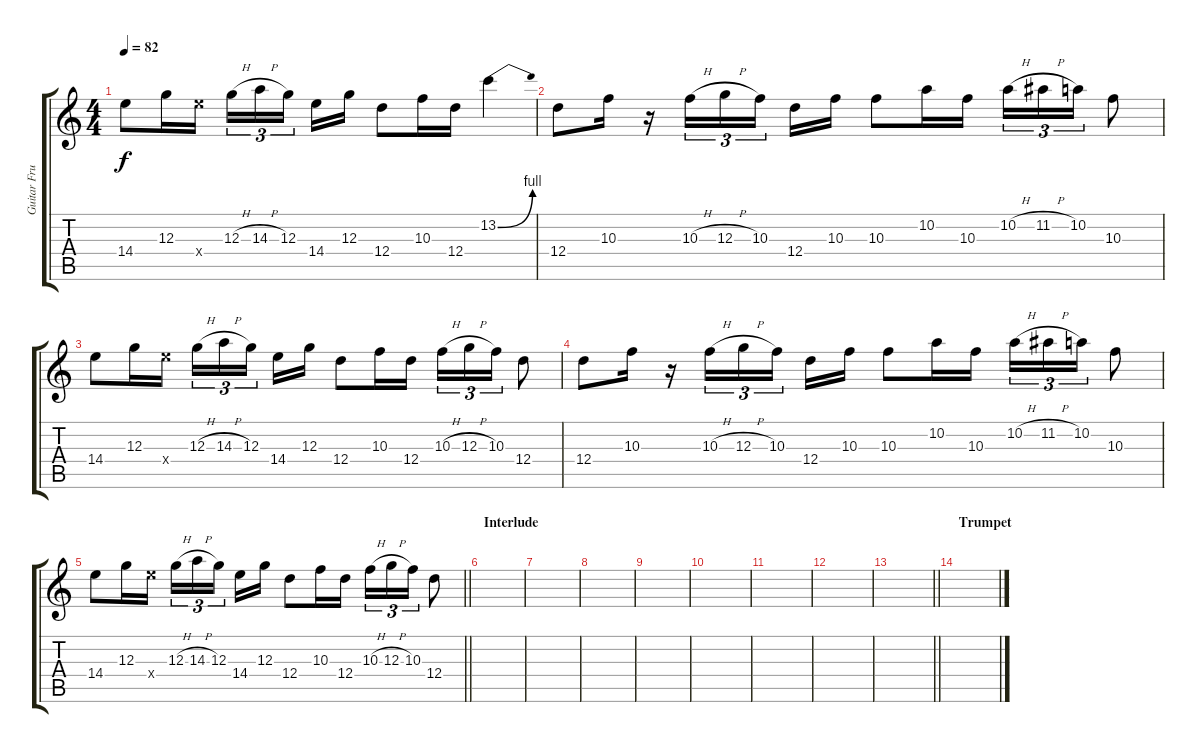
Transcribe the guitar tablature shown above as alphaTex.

\track ("Guitar Frusciante Wah-Wah" "Guitar Fru") {instrument overdrivenguitar}
\staff {score tabs}
\tuning (E4 B3 G3 D3 A2 E2) {hide}
\ts (4 4)
\tempo 82
\clef g2
\ks c
14.4.8{dy f} 12.3.16 14.4{x}.16 12.3{h}.16{tu (3 2)} 14.3{h}.16{tu (3 2)} 12.3.16{tu (3 2) beam splitsecondary} 14.4.16 12.3.16 12.4.8 10.3.16 12.4.16 13.2{be (bend 0 0 60 4)}.4 |
12.4.8 10.3.16 r.16 10.3{h}.16{tu (3 2)} 12.3{h}.16{tu (3 2)} 10.3.16{tu (3 2) beam splitsecondary} 12.4.16 10.3.16 10.3.8 10.2.16 10.3.16 10.2{h}.16{tu (3 2)} 11.2{h}.16{tu (3 2)} 10.2.16{tu (3 2)} 10.3.8 |
14.4.8 12.3.16 14.4{x}.16 12.3{h}.16{tu (3 2)} 14.3{h}.16{tu (3 2)} 12.3.16{tu (3 2) beam splitsecondary} 14.4.16 12.3.16 12.4.8 10.3.16 12.4.16 10.3{h}.16{tu (3 2)} 12.3{h}.16{tu (3 2)} 10.3.16{tu (3 2)} 12.4.8 |
12.4.8 10.3.16 r.16 10.3{h}.16{tu (3 2)} 12.3{h}.16{tu (3 2)} 10.3.16{tu (3 2) beam splitsecondary} 12.4.16 10.3.16 10.3.8 10.2.16 10.3.16 10.2{h}.16{tu (3 2)} 11.2{h}.16{tu (3 2)} 10.2.16{tu (3 2)} 10.3.8 |
\barLineRight lightlight
14.4.8 12.3.16 14.4{x}.16 12.3{h}.16{tu (3 2)} 14.3{h}.16{tu (3 2)} 12.3.16{tu (3 2) beam splitsecondary} 14.4.16 12.3.16 12.4.8 10.3.16 12.4.16 10.3{h}.16{tu (3 2)} 12.3{h}.16{tu (3 2)} 10.3.16{tu (3 2)} 12.4.8 |
\section ("" "Interlude")
|
|
|
|
|
|
|
\barLineRight lightlight
|
\section ("" "Trumpet")
